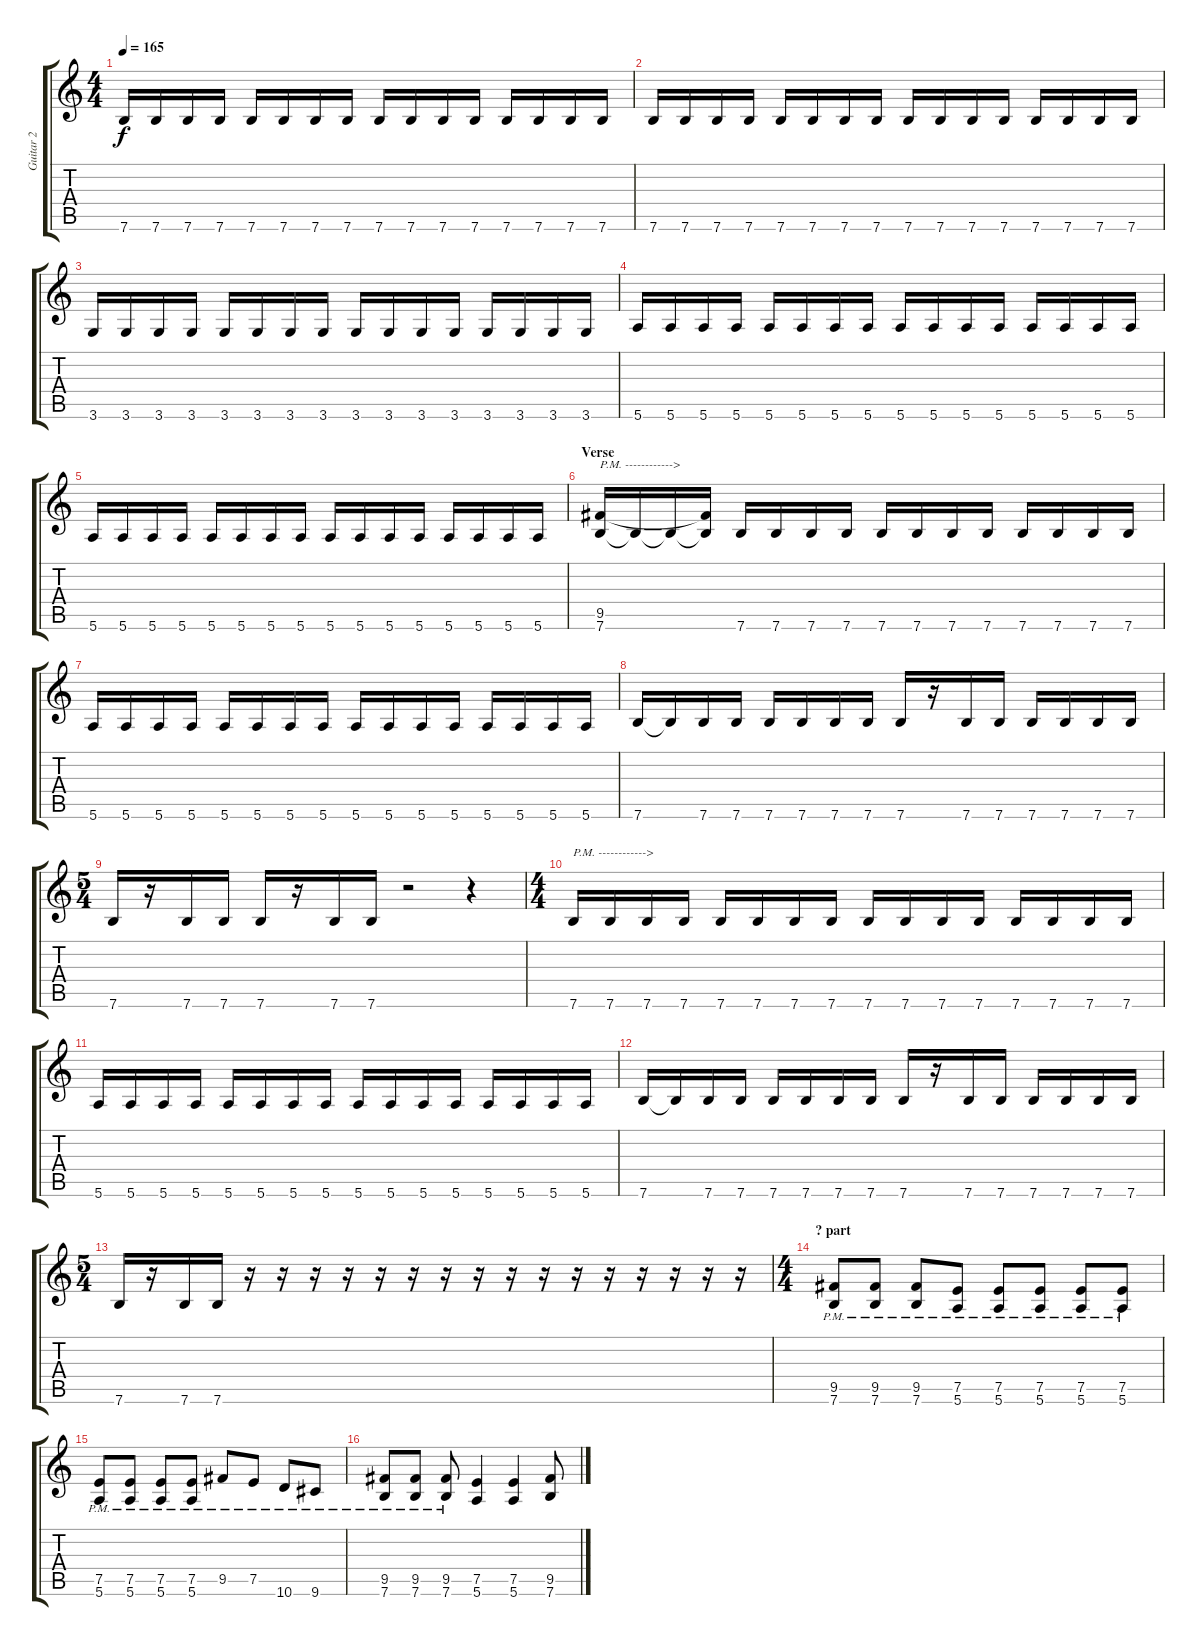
\track ("Guitar 2" "Guitar 2") {instrument distortionguitar}
\staff {score tabs}
\tuning (E4 B3 G3 D3 A2 E2) {hide}
\ts (4 4)
\tempo 165
\clef g2
\ks c
7.6.16{dy f} 7.6.16 7.6.16 7.6.16 7.6.16 7.6.16 7.6.16 7.6.16 7.6.16 7.6.16 7.6.16 7.6.16 7.6.16 7.6.16 7.6.16 7.6.16 |
7.6.16 7.6.16 7.6.16 7.6.16 7.6.16 7.6.16 7.6.16 7.6.16 7.6.16 7.6.16 7.6.16 7.6.16 7.6.16 7.6.16 7.6.16 7.6.16 |
3.6.16 3.6.16 3.6.16 3.6.16 3.6.16 3.6.16 3.6.16 3.6.16 3.6.16 3.6.16 3.6.16 3.6.16 3.6.16 3.6.16 3.6.16 3.6.16 |
5.6.16 5.6.16 5.6.16 5.6.16 5.6.16 5.6.16 5.6.16 5.6.16 5.6.16 5.6.16 5.6.16 5.6.16 5.6.16 5.6.16 5.6.16 5.6.16 |
5.6.16 5.6.16 5.6.16 5.6.16 5.6.16 5.6.16 5.6.16 5.6.16 5.6.16 5.6.16 5.6.16 5.6.16 5.6.16 5.6.16 5.6.16 5.6.16 |
\section ("" "Verse")
(9.5 7.6).16{txt "P.M. ------------>" volume 8 balance 5} 7.6{t}.16 7.6{t}.16 (9.5{t} 7.6{t}).16 7.6.16 7.6.16 7.6.16 7.6.16 7.6.16 7.6.16 7.6.16 7.6.16 7.6.16 7.6.16 7.6.16 7.6.16 |
5.6.16 5.6.16 5.6.16 5.6.16 5.6.16 5.6.16 5.6.16 5.6.16 5.6.16 5.6.16 5.6.16 5.6.16 5.6.16 5.6.16 5.6.16 5.6.16 |
7.6.16 7.6{t}.16 7.6.16 7.6.16 7.6.16 7.6.16 7.6.16 7.6.16 7.6.16 r.16 7.6.16 7.6.16 7.6.16 7.6.16 7.6.16 7.6.16 |
\ts (5 4)
7.6.16 r.16 7.6.16 7.6.16 7.6.16 r.16 7.6.16 7.6.16 r.2 r.4 |
\ts (4 4)
7.6.16{txt "P.M. ------------>" volume 8 balance 5} 7.6.16 7.6.16 7.6.16 7.6.16 7.6.16 7.6.16 7.6.16 7.6.16 7.6.16 7.6.16 7.6.16 7.6.16 7.6.16 7.6.16 7.6.16 |
5.6.16 5.6.16 5.6.16 5.6.16 5.6.16 5.6.16 5.6.16 5.6.16 5.6.16 5.6.16 5.6.16 5.6.16 5.6.16 5.6.16 5.6.16 5.6.16 |
7.6.16 7.6{t}.16 7.6.16 7.6.16 7.6.16 7.6.16 7.6.16 7.6.16 7.6.16 r.16 7.6.16 7.6.16 7.6.16 7.6.16 7.6.16 7.6.16 |
\ts (5 4)
7.6.16 r.16 7.6.16 7.6.16 r.16 r.16 r.16 r.16 r.16 r.16 r.16 r.16 r.16 r.16 r.16 r.16 r.16 r.16 r.16 r.16 |
\ts (4 4)
\section ("" "? part")
(9.5{pm} 7.6{pm}).8{volume 13} (9.5{pm} 7.6{pm}).8 (9.5{pm} 7.6{pm}).8 (7.5{pm} 5.6{pm}).8 (7.5{pm} 5.6{pm}).8 (7.5{pm} 5.6{pm}).8 (7.5{pm} 5.6{pm}).8 (7.5{pm} 5.6{pm}).8 |
(7.5{pm} 5.6{pm}).8 (7.5{pm} 5.6{pm}).8 (7.5{pm} 5.6{pm}).8 (7.5{pm} 5.6{pm}).8 9.5{pm}.8 7.5{pm}.8 10.6{pm}.8 9.6{pm}.8 |
(9.5{pm} 7.6{pm}).8 (9.5{pm} 7.6{pm}).8 (9.5{pm} 7.6{pm}).8 (7.5 5.6).4 (7.5 5.6).4 (9.5 7.6).8
